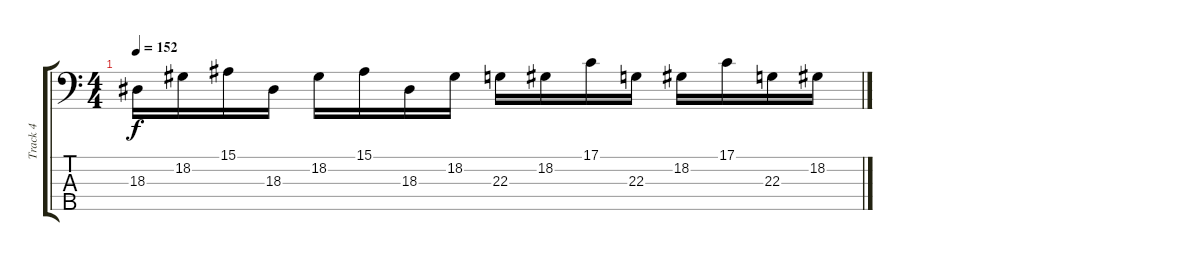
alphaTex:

\track ("Track 4" "Track 4") {instrument seashore}
\staff {score tabs}
\tuning (G2 D2 A1 E1 B0) {hide}
\ts (4 4)
\tempo 152
\clef f4
\ks c
18.3.16{dy f} 18.2.16 15.1.16 18.3.16 18.2.16 15.1.16 18.3.16 18.2.16 22.3.16 18.2.16 17.1.16 22.3.16 18.2.16 17.1.16 22.3.16 18.2.16
